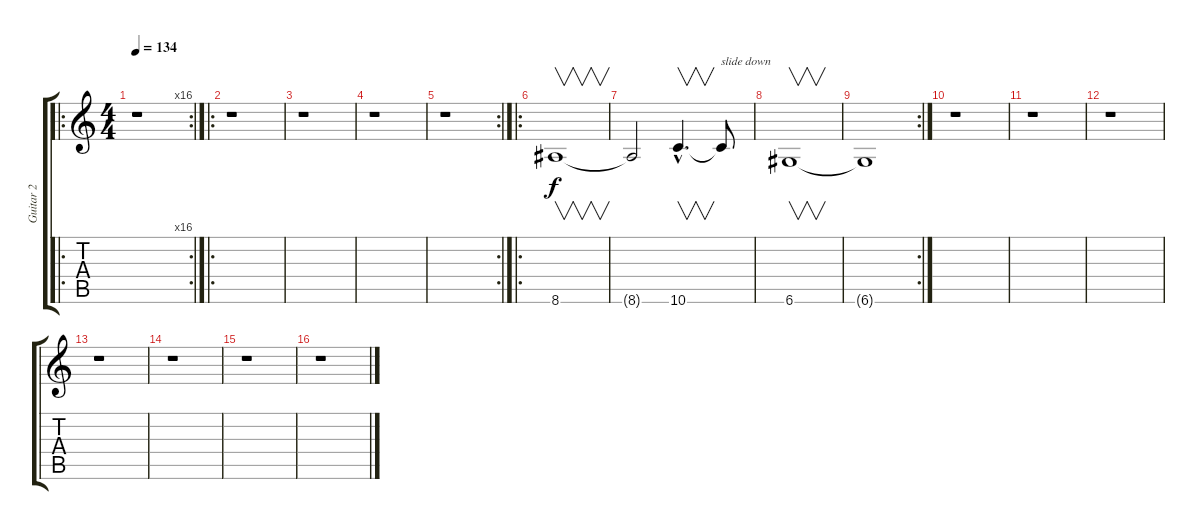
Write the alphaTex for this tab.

\track ("Guitar 2" "Guitar 2") {instrument overdrivenguitar}
\staff {score tabs}
\tuning (E4 B3 G3 D3 A2 D2) {hide}
\ro
\rc 16
\ts (4 4)
\tempo 134
\clef g2
\ks c
r.1{dy f instrument overdrivenguitar} |
\ro
r.1 |
r.1 |
r.1 |
\rc 2
r.1 |
\ro
8.6.1{v} |
8.6{t}.2 10.6{hac}.4{v d} 10.6{t}.8{txt "slide down"} |
6.6.1{v} |
\rc 2
6.6{t}.1 |
r.1 |
r.1 |
r.1 |
r.1 |
r.1 |
r.1 |
r.1
